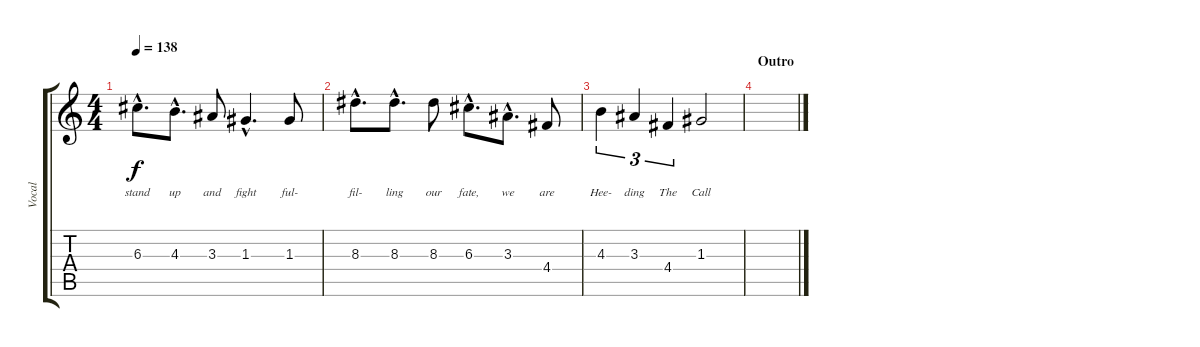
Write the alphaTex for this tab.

\track ("Vocal" "Vocal") {instrument distortionguitar}
\staff {score tabs}
\tuning (E4 B3 G3 D3 A2 E2) {hide}
\ts (4 4)
\tempo 138
\clef g2
\ks c
6.3{hac}.8{d lyrics (0 "") lyrics (1 "stand") lyrics (2 "") lyrics (3 "") lyrics (4 "") dy f} 4.3{hac}.8{d lyrics (0 "") lyrics (1 "up") lyrics (2 "") lyrics (3 "") lyrics (4 "")} 3.3.8{lyrics (0 "") lyrics (1 "and") lyrics (2 "") lyrics (3 "") lyrics (4 "")} 1.3{hac}.4{d lyrics (0 "") lyrics (1 "fight") lyrics (2 "") lyrics (3 "") lyrics (4 "")} 1.3.8{lyrics (0 "") lyrics (1 "ful-") lyrics (2 "") lyrics (3 "") lyrics (4 "")} |
8.3{hac}.8{d lyrics (0 "") lyrics (1 "fil-") lyrics (2 "") lyrics (3 "") lyrics (4 "")} 8.3{hac}.8{d lyrics (0 "") lyrics (1 "ling") lyrics (2 "") lyrics (3 "") lyrics (4 "")} 8.3.8{lyrics (0 "") lyrics (1 "our") lyrics (2 "") lyrics (3 "") lyrics (4 "")} 6.3{hac}.8{d lyrics (0 "") lyrics (1 "fate,") lyrics (2 "") lyrics (3 "") lyrics (4 "")} 3.3{hac}.8{d lyrics (0 "") lyrics (1 "we") lyrics (2 "") lyrics (3 "") lyrics (4 "")} 4.4.8{lyrics (0 "") lyrics (1 "are") lyrics (2 "") lyrics (3 "") lyrics (4 "")} |
4.3.4{tu (3 2) lyrics (0 "") lyrics (1 "Hee-") lyrics (2 "") lyrics (3 "") lyrics (4 "")} 3.3.4{tu (3 2) lyrics (0 "") lyrics (1 "ding") lyrics (2 "") lyrics (3 "") lyrics (4 "")} 4.4.4{tu (3 2) lyrics (0 "") lyrics (1 "The") lyrics (2 "") lyrics (3 "") lyrics (4 "")} 1.3.2{lyrics (0 "") lyrics (1 "Call") lyrics (2 "") lyrics (3 "") lyrics (4 "")} |
\section ("" "Outro")
